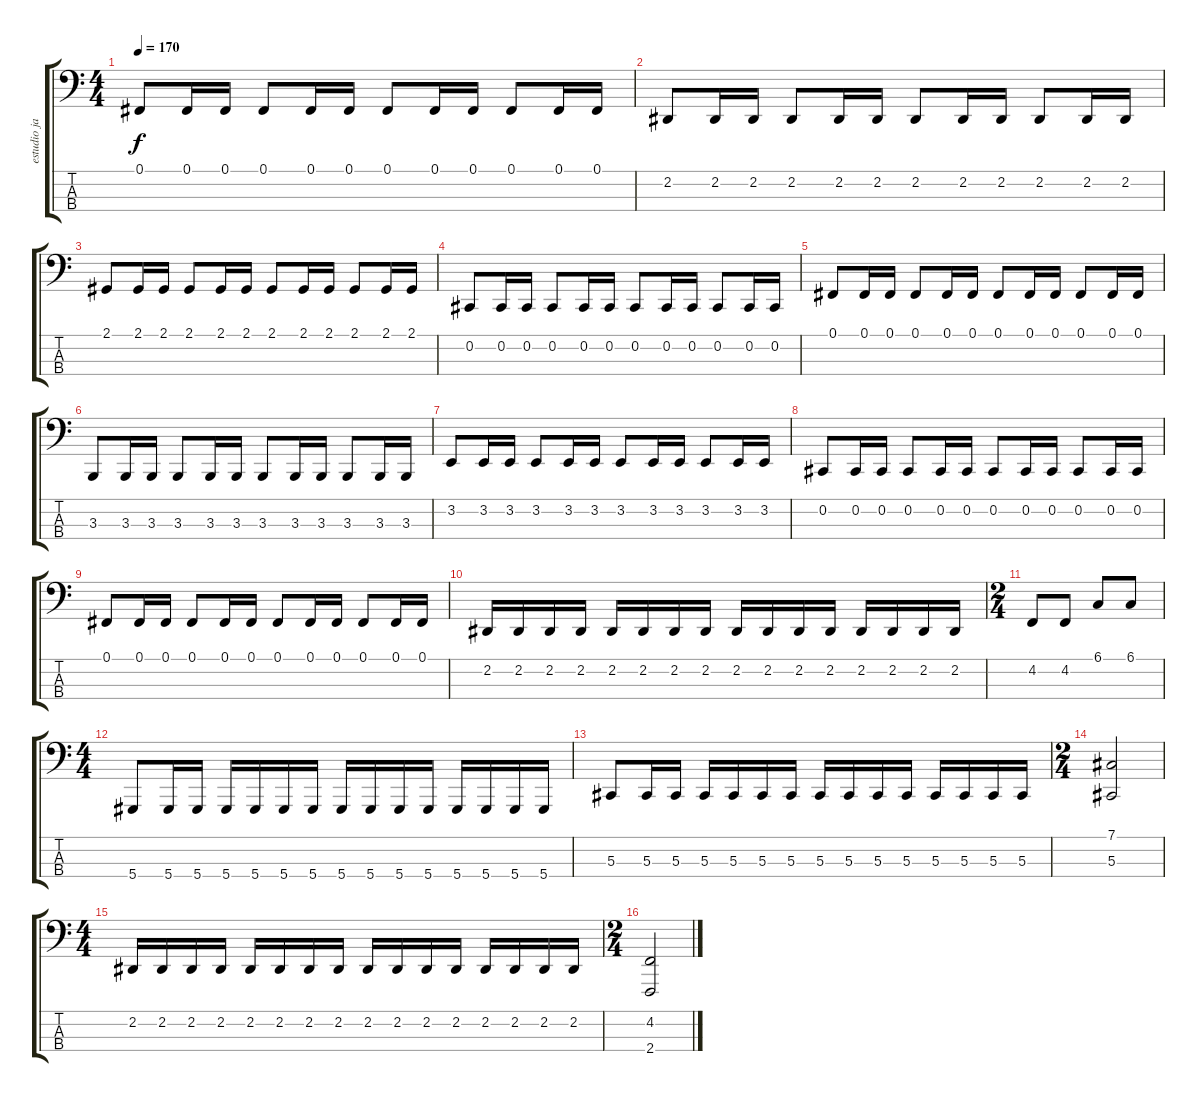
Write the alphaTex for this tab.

\track ("estudio jaime" "estudio ja") {instrument cello}
\staff {score tabs}
\tuning (Gb2 Db2 Ab1 Eb1) {hide}
\ts (4 4)
\tempo 170
\clef f4
\ks c
0.1.8{dy f} 0.1.16 0.1.16 0.1.8 0.1.16 0.1.16 0.1.8 0.1.16 0.1.16 0.1.8 0.1.16 0.1.16 |
2.2.8 2.2.16 2.2.16 2.2.8 2.2.16 2.2.16 2.2.8 2.2.16 2.2.16 2.2.8 2.2.16 2.2.16 |
2.1.8 2.1.16 2.1.16 2.1.8 2.1.16 2.1.16 2.1.8 2.1.16 2.1.16 2.1.8 2.1.16 2.1.16 |
0.2.8 0.2.16 0.2.16 0.2.8 0.2.16 0.2.16 0.2.8 0.2.16 0.2.16 0.2.8 0.2.16 0.2.16 |
0.1.8 0.1.16 0.1.16 0.1.8 0.1.16 0.1.16 0.1.8 0.1.16 0.1.16 0.1.8 0.1.16 0.1.16 |
3.3.8 3.3.16 3.3.16 3.3.8 3.3.16 3.3.16 3.3.8 3.3.16 3.3.16 3.3.8 3.3.16 3.3.16 |
3.2.8 3.2.16 3.2.16 3.2.8 3.2.16 3.2.16 3.2.8 3.2.16 3.2.16 3.2.8 3.2.16 3.2.16 |
0.2.8 0.2.16 0.2.16 0.2.8 0.2.16 0.2.16 0.2.8 0.2.16 0.2.16 0.2.8 0.2.16 0.2.16 |
0.1.8 0.1.16 0.1.16 0.1.8 0.1.16 0.1.16 0.1.8 0.1.16 0.1.16 0.1.8 0.1.16 0.1.16 |
2.2.16 2.2.16 2.2.16 2.2.16 2.2.16 2.2.16 2.2.16 2.2.16 2.2.16 2.2.16 2.2.16 2.2.16 2.2.16 2.2.16 2.2.16 2.2.16 |
\ts (2 4)
4.2.8 4.2.8 6.1.8 6.1.8 |
\ts (4 4)
5.4.8 5.4.16 5.4.16 5.4.16 5.4.16 5.4.16 5.4.16 5.4.16 5.4.16 5.4.16 5.4.16 5.4.16 5.4.16 5.4.16 5.4.16 |
5.3.8 5.3.16 5.3.16 5.3.16 5.3.16 5.3.16 5.3.16 5.3.16 5.3.16 5.3.16 5.3.16 5.3.16 5.3.16 5.3.16 5.3.16 |
\ts (2 4)
(7.1 5.3).2 |
\ts (4 4)
2.2.16 2.2.16 2.2.16 2.2.16 2.2.16 2.2.16 2.2.16 2.2.16 2.2.16 2.2.16 2.2.16 2.2.16 2.2.16 2.2.16 2.2.16 2.2.16 |
\ts (2 4)
(4.2 2.4).2
